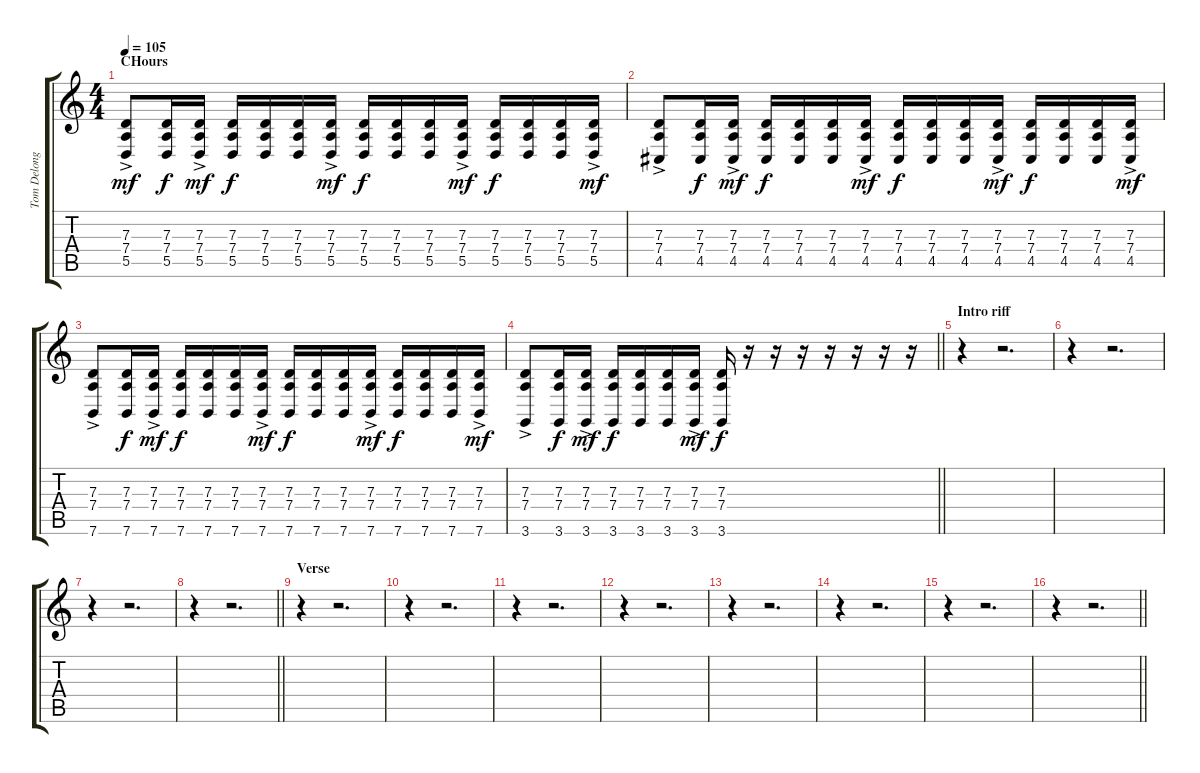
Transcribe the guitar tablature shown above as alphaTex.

\track ("Tom Delonge" "Tom Delong") {instrument pad6metallic}
\staff {score tabs}
\tuning (E4 B3 G3 D3 A2 E2) {hide}
\ts (4 4)
\section ("" "CHours")
\tempo 105
\clef g2
\ks c
(7.3{ac} 7.4{ac} 5.5{ac}).8{dy mf} (7.3 7.4 5.5).16{dy f} (7.3{ac} 7.4{ac} 5.5{ac}).16{dy mf} (7.3 7.4 5.5).16{dy f} (7.3 7.4 5.5).16 (7.3 7.4 5.5).16 (7.3{ac} 7.4{ac} 5.5{ac}).16{dy mf} (7.3 7.4 5.5).16{dy f} (7.3 7.4 5.5).16 (7.3 7.4 5.5).16 (7.3{ac} 7.4{ac} 5.5{ac}).16{dy mf} (7.3 7.4 5.5).16{dy f} (7.3 7.4 5.5).16 (7.3 7.4 5.5).16 (7.3{ac} 7.4{ac} 5.5{ac}).16{dy mf} |
(7.3{ac} 7.4{ac} 4.5{ac}).8 (7.3 7.4 4.5).16{dy f} (7.3{ac} 7.4{ac} 4.5{ac}).16{dy mf} (7.3 7.4 4.5).16{dy f} (7.3 7.4 4.5).16 (7.3 7.4 4.5).16 (7.3{ac} 7.4{ac} 4.5{ac}).16{dy mf} (7.3 7.4 4.5).16{dy f} (7.3 7.4 4.5).16 (7.3 7.4 4.5).16 (7.3{ac} 7.4{ac} 4.5{ac}).16{dy mf} (7.3 7.4 4.5).16{dy f} (7.3 7.4 4.5).16 (7.3 7.4 4.5).16 (7.3{ac} 7.4{ac} 4.5{ac}).16{dy mf} |
(7.3{ac} 7.4{ac} 7.6{ac}).8 (7.3 7.4 7.6).16{dy f} (7.3{ac} 7.4{ac} 7.6{ac}).16{dy mf} (7.3 7.4 7.6).16{dy f} (7.3 7.4 7.6).16 (7.3 7.4 7.6).16 (7.3{ac} 7.4{ac} 7.6{ac}).16{dy mf} (7.3 7.4 7.6).16{dy f} (7.3 7.4 7.6).16 (7.3 7.4 7.6).16 (7.3{ac} 7.4{ac} 7.6{ac}).16{dy mf} (7.3 7.4 7.6).16{dy f} (7.3 7.4 7.6).16 (7.3 7.4 7.6).16 (7.3{ac} 7.4{ac} 7.6{ac}).16{dy mf} |
\barLineRight lightlight
(7.3{ac} 7.4{ac} 3.6{ac}).8 (7.3 7.4 3.6).16{dy f} (7.3{ac} 7.4{ac} 3.6{ac}).16{dy mf} (7.3 7.4 3.6).16{dy f} (7.3 7.4 3.6).16 (7.3 7.4 3.6).16 (7.3{ac} 7.4{ac} 3.6{ac}).16{dy mf} (7.3 7.4 3.6).16{dy f} r.16 r.16 r.16 r.16 r.16 r.16 r.16 |
\section ("" "Intro riff")
r.4 r.2{d} |
r.4 r.2{d} |
r.4 r.2{d} |
\barLineRight lightlight
r.4 r.2{d} |
\section ("" "Verse")
r.4 r.2{d} |
r.4 r.2{d} |
r.4 r.2{d} |
r.4 r.2{d} |
r.4 r.2{d} |
r.4 r.2{d} |
r.4 r.2{d} |
\barLineRight lightlight
r.4 r.2{d}
